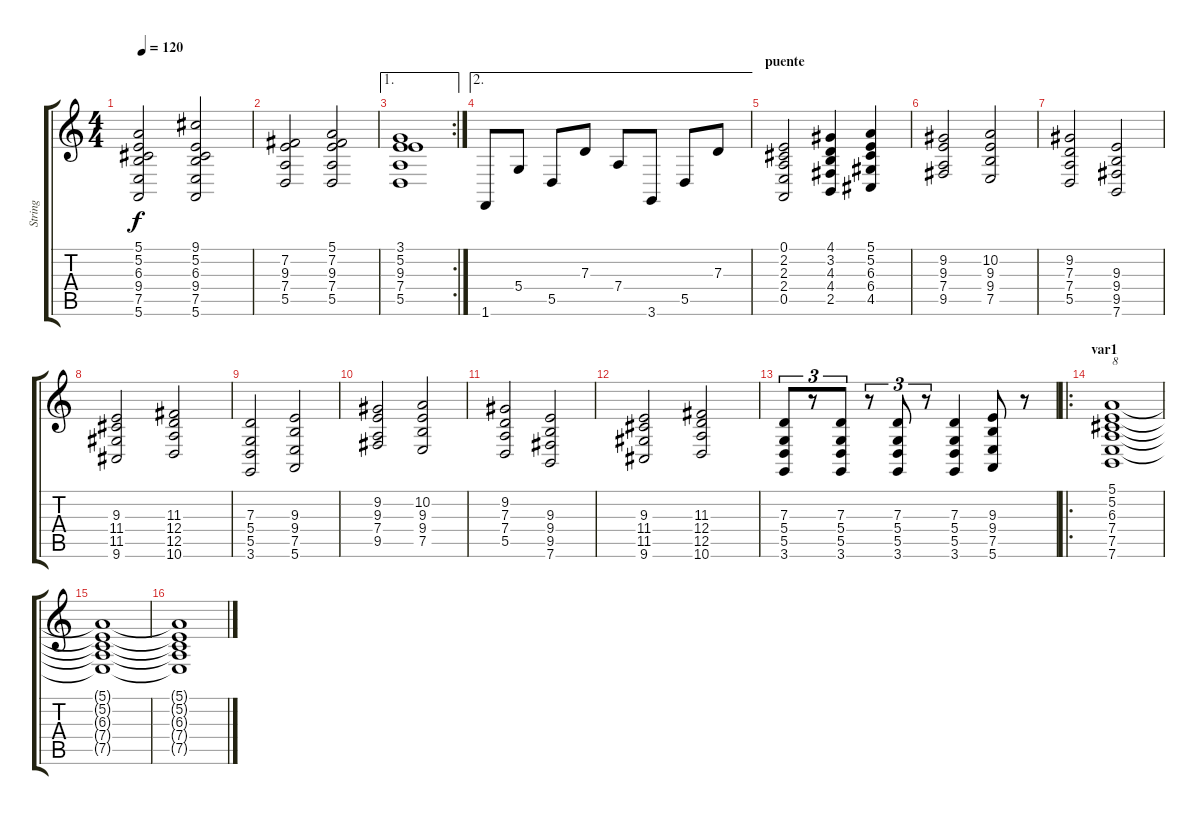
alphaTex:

\track ("String" "String") {instrument stringensemble1}
\staff {score tabs}
\tuning (E4 B3 G3 D3 A2 E2) {hide}
\ts (4 4)
\tempo 120
\clef g2
\ks c
(5.1 5.2 6.3 9.4 7.5 5.6).2{dy f} (9.1 5.2 6.3 9.4 7.5 5.6).2 |
(7.2 9.3 7.4 5.5).2 (5.1 7.2 9.3 7.4 5.5).2 |
\ae 1
\rc 2
(3.1 5.2 9.3 7.4 5.5).1 |
\ae 2
1.6.8 5.4.8 5.5.8 7.3.8 7.4.8 3.6.8 5.5.8 7.3.8 |
\section ("" "puente")
(0.1 2.2 2.3 2.4 0.5).2 (4.1 3.2 4.3 4.4 2.5).4 (5.1 5.2 6.3 6.4 4.5).4 |
(9.2 9.3 7.4 9.5).2 (10.2 9.3 9.4 7.5).2 |
(9.2 7.3 7.4 5.5).2 (9.3 9.4 9.5 7.6).2 |
(9.3 11.4 11.5 9.6).2 (11.3 12.4 12.5 10.6).2 |
(7.3 5.4 5.5 3.6).2 (9.3 9.4 7.5 5.6).2 |
(9.2 9.3 7.4 9.5).2 (10.2 9.3 9.4 7.5).2 |
(9.2 7.3 7.4 5.5).2 (9.3 9.4 9.5 7.6).2 |
(9.3 11.4 11.5 9.6).2 (11.3 12.4 12.5 10.6).2 |
(7.3 5.4 5.5 3.6).8{tu (3 2) volume 14} r.8{tu (3 2)} (7.3 5.4 5.5 3.6).8{tu (3 2)} r.8{tu (3 2)} (7.3 5.4 5.5 3.6).8{tu (3 2)} r.8{tu (3 2)} (7.3 5.4 5.5 3.6).4 (9.3 9.4 7.5 5.6).8 r.8 |
\ro
\section ("" "var1")
(5.1 5.2 6.3 7.4 7.5 7.6).1{txt "8" volume 8} |
(5.1{t} 5.2{t} 6.3{t} 7.4{t} 7.5{t}).1 |
(5.1{t} 5.2{t} 6.3{t} 7.4{t} 7.5{t}).1
